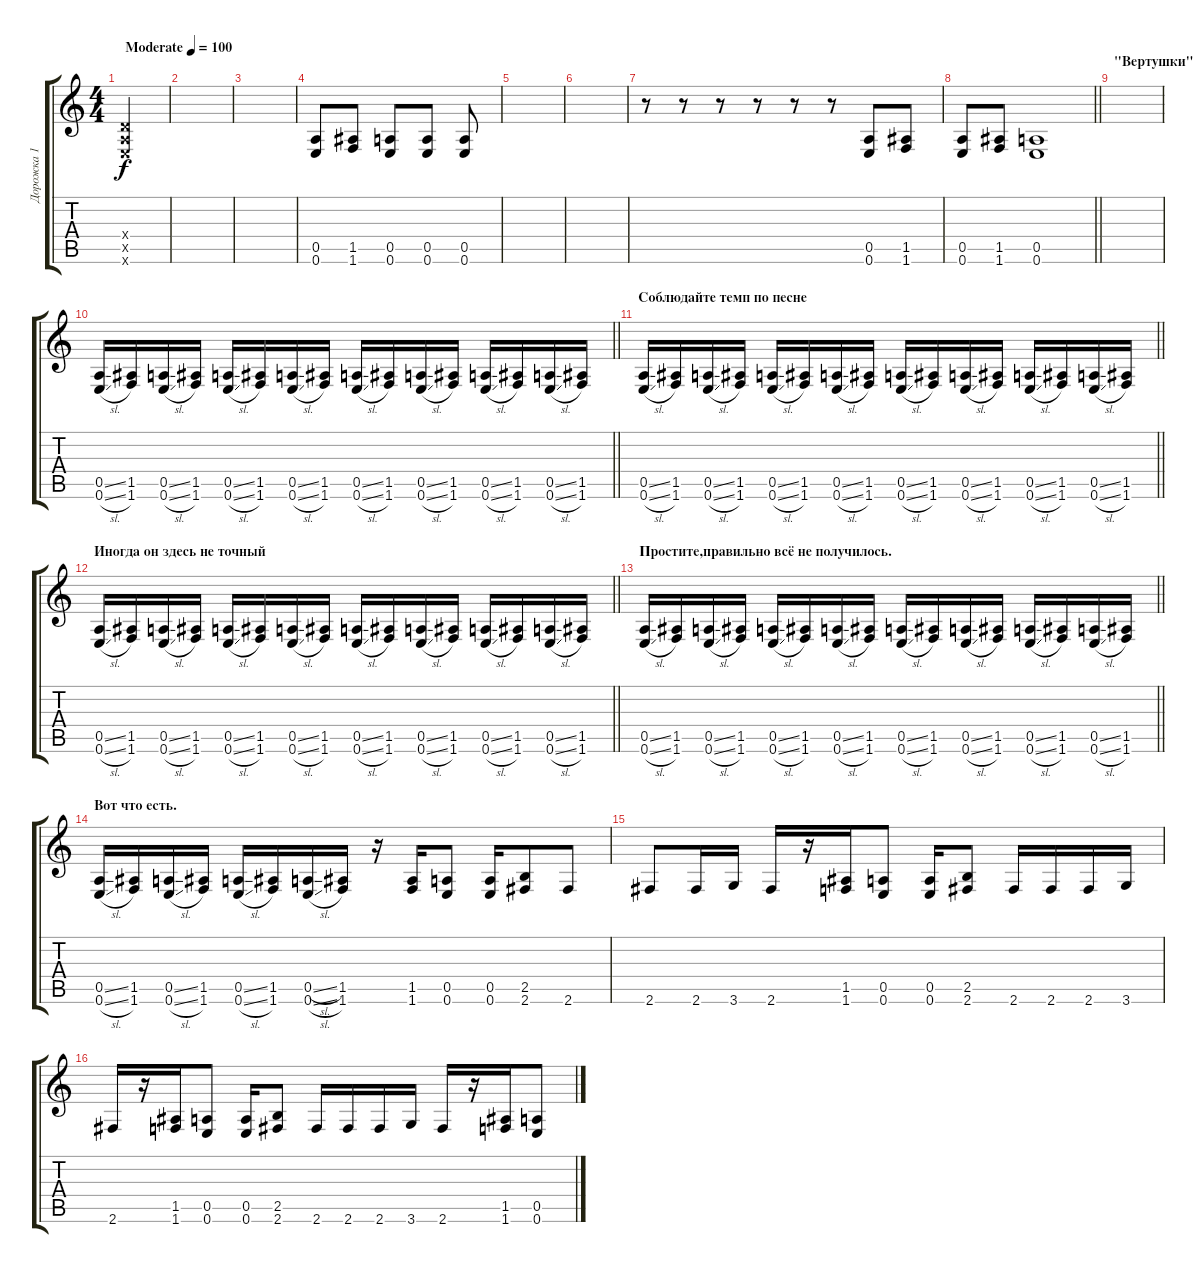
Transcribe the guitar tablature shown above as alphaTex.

\track ("Дорожка 1" "Дорожка 1") {instrument distortionguitar}
\staff {score tabs}
\tuning (E4 B3 G3 D3 A2 E2) {hide}
\ts (4 4)
\tempo (100 "Moderate")
\clef g2
\ks c
(0.4{x} 0.5{x} 0.6{x}).4{dy f instrument distortionguitar} |
|
|
(0.5 0.6).8 (1.5 1.6).8 (0.5 0.6).8 (0.5 0.6).8 (0.5 0.6).8 |
|
|
r.8 r.8 r.8 r.8 r.8 r.8 (0.5 0.6).8 (1.5 1.6).8 |
\barLineRight lightlight
(0.5 0.6).8 (1.5 1.6).8 (0.5 0.6).1 |
\section ("" "\"Вертушки\"")
|
\barLineRight lightlight
(0.5{ss} 0.6{sl}).16 (1.5 1.6).16 (0.5{ss} 0.6{sl}).16 (1.5 1.6).16 (0.5{ss} 0.6{sl}).16 (1.5 1.6).16 (0.5{ss} 0.6{sl}).16 (1.5 1.6).16 (0.5{ss} 0.6{sl}).16 (1.5 1.6).16 (0.5{ss} 0.6{sl}).16 (1.5 1.6).16 (0.5{ss} 0.6{sl}).16 (1.5 1.6).16 (0.5{ss} 0.6{sl}).16 (1.5 1.6).16 |
\section ("" "Соблюдайте темп по песне")
\barLineRight lightlight
(0.5{ss} 0.6{sl}).16 (1.5 1.6).16 (0.5{ss} 0.6{sl}).16 (1.5 1.6).16 (0.5{ss} 0.6{sl}).16 (1.5 1.6).16 (0.5{ss} 0.6{sl}).16 (1.5 1.6).16 (0.5{ss} 0.6{sl}).16 (1.5 1.6).16 (0.5{ss} 0.6{sl}).16 (1.5 1.6).16 (0.5{ss} 0.6{sl}).16 (1.5 1.6).16 (0.5{ss} 0.6{sl}).16 (1.5 1.6).16 |
\section ("" "Иногда он здесь не точный")
\barLineRight lightlight
(0.5{ss} 0.6{sl}).16 (1.5 1.6).16 (0.5{ss} 0.6{sl}).16 (1.5 1.6).16 (0.5{ss} 0.6{sl}).16 (1.5 1.6).16 (0.5{ss} 0.6{sl}).16 (1.5 1.6).16 (0.5{ss} 0.6{sl}).16 (1.5 1.6).16 (0.5{ss} 0.6{sl}).16 (1.5 1.6).16 (0.5{ss} 0.6{sl}).16 (1.5 1.6).16 (0.5{ss} 0.6{sl}).16 (1.5 1.6).16 |
\section ("" "Простите,правильно всё не получилось.")
\barLineRight lightlight
(0.5{ss} 0.6{sl}).16 (1.5 1.6).16 (0.5{ss} 0.6{sl}).16 (1.5 1.6).16 (0.5{ss} 0.6{sl}).16 (1.5 1.6).16 (0.5{ss} 0.6{sl}).16 (1.5 1.6).16 (0.5{ss} 0.6{sl}).16 (1.5 1.6).16 (0.5{ss} 0.6{sl}).16 (1.5 1.6).16 (0.5{ss} 0.6{sl}).16 (1.5 1.6).16 (0.5{ss} 0.6{sl}).16 (1.5 1.6).16 |
\section ("" "Вот что есть.")
(0.5{ss} 0.6{sl}).16 (1.5 1.6).16 (0.5{ss} 0.6{sl}).16 (1.5 1.6).16 (0.5{ss} 0.6{sl}).16 (1.5 1.6).16 (0.5{sl} 0.6{sl}).16 (1.5 1.6).16 r.16 (1.5 1.6).16 (0.5 0.6).8 (0.5 0.6).16 (2.5 2.6).8 2.6.8 |
2.6.8 2.6.16 3.6.16 2.6.16 r.16 (1.5 1.6).16 (0.5 0.6).8 (0.5 0.6).16 (2.5 2.6).8 2.6.16 2.6.16 2.6.16 3.6.16 |
2.6.16 r.16 (1.5 1.6).16 (0.5 0.6).8 (0.5 0.6).16 (2.5 2.6).8 2.6.16 2.6.16 2.6.16 3.6.16 2.6.16 r.16 (1.5 1.6).16 (0.5 0.6).8
